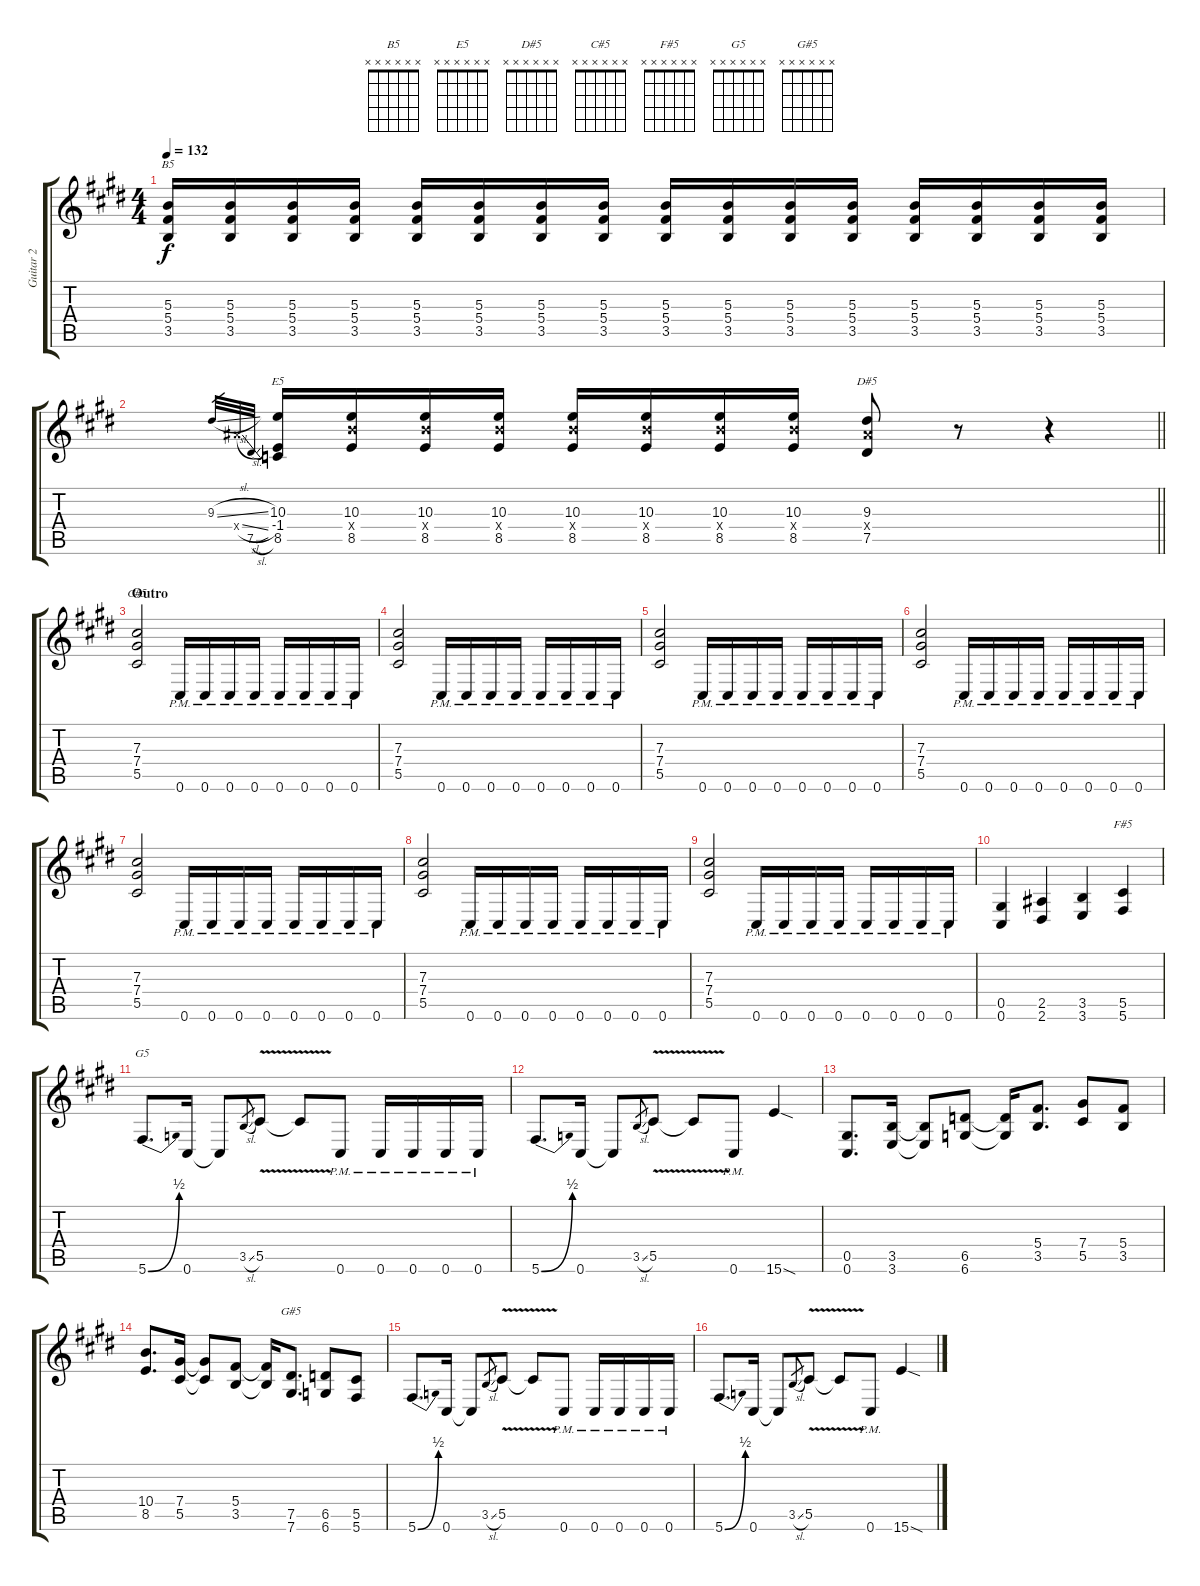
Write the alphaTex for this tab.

\track ("Guitar 2" "Guitar 2") {instrument distortionguitar}
\staff {score tabs}
\tuning (Eb4 Bb3 Gb3 Db3 Ab2 Db2) {hide}
\chord ("B5" x x x x x x)
\chord ("E5" x x x x x x)
\chord ("D#5" x x x x x x)
\chord ("C#5" x x x x x x)
\chord ("F#5" x x x x x x)
\chord ("G5" x x x x x x)
\chord ("G#5" x x x x x x)
\ts (4 4)
\tempo 132
\clef g2
\ks c#minor
(5.3 5.4 3.5).16{ch "B5" dy f} (5.3 5.4 3.5).16 (5.3 5.4 3.5).16 (5.3 5.4 3.5).16 (5.3 5.4 3.5).16 (5.3 5.4 3.5).16 (5.3 5.4 3.5).16 (5.3 5.4 3.5).16 (5.3 5.4 3.5).16 (5.3 5.4 3.5).16 (5.3 5.4 3.5).16 (5.3 5.4 3.5).16 (5.3 5.4 3.5).16 (5.3 5.4 3.5).16 (5.3 5.4 3.5).16 (5.3 5.4 3.5).16 |
\barLineRight lightlight
9.3{sl}.32{gr} 9.4{sl x}.32{gr} 7.5{sl}.32{gr} (10.3 -1.4 8.5).16{ch "E5"} (10.3 10.4{x} 8.5).16 (10.3 10.4{x} 8.5).16 (10.3 10.4{x} 8.5).16 (10.3 10.4{x} 8.5).16 (10.3 10.4{x} 8.5).16 (10.3 10.4{x} 8.5).16 (10.3 10.4{x} 8.5).16 (9.3 9.4{x} 7.5).8{ch "D#5"} r.8 r.4 |
\section ("" "Outro")
(7.3 7.4 5.5).2{ch "C#5"} 0.6{pm}.16 0.6{pm}.16 0.6{pm}.16 0.6{pm}.16 0.6{pm}.16 0.6{pm}.16 0.6{pm}.16 0.6{pm}.16 |
(7.3 7.4 5.5).2 0.6{pm}.16 0.6{pm}.16 0.6{pm}.16 0.6{pm}.16 0.6{pm}.16 0.6{pm}.16 0.6{pm}.16 0.6{pm}.16 |
(7.3 7.4 5.5).2 0.6{pm}.16 0.6{pm}.16 0.6{pm}.16 0.6{pm}.16 0.6{pm}.16 0.6{pm}.16 0.6{pm}.16 0.6{pm}.16 |
(7.3 7.4 5.5).2 0.6{pm}.16 0.6{pm}.16 0.6{pm}.16 0.6{pm}.16 0.6{pm}.16 0.6{pm}.16 0.6{pm}.16 0.6{pm}.16 |
(7.3 7.4 5.5).2 0.6{pm}.16 0.6{pm}.16 0.6{pm}.16 0.6{pm}.16 0.6{pm}.16 0.6{pm}.16 0.6{pm}.16 0.6{pm}.16 |
(7.3 7.4 5.5).2 0.6{pm}.16 0.6{pm}.16 0.6{pm}.16 0.6{pm}.16 0.6{pm}.16 0.6{pm}.16 0.6{pm}.16 0.6{pm}.16 |
(7.3 7.4 5.5).2 0.6{pm}.16 0.6{pm}.16 0.6{pm}.16 0.6{pm}.16 0.6{pm}.16 0.6{pm}.16 0.6{pm}.16 0.6{pm}.16 |
(0.5 0.6).4 (2.5 2.6).4 (3.5 3.6).4 (5.5 5.6).4{ch "F#5"} |
5.6{be (bend 0 0 60 2)}.8{d ch "G5"} 0.6.16 0.6{t}.8 3.5{sl}.8{gr} 5.5{v}.8 5.5{t}.8 0.6{pm}.8 0.6{pm}.16 0.6{pm}.16 0.6{pm}.16 0.6{pm}.16 |
5.6{be (bend 0 0 60 2)}.8{d} 0.6.16 0.6{t}.8 3.5{sl}.8{gr} 5.5{v}.8 5.5{t}.8 0.6{pm}.8 15.6{sod}.4 |
(0.5 0.6).8{d} (3.5 3.6).16 (3.5{t} 3.6{t}).8 (6.5 6.6).8 (6.5{t} 6.6{t}).16 (5.4 3.5).8{d} (7.4 5.5).8 (5.4 3.5).8 |
(10.4 8.5).8{d} (7.4 5.5).16 (7.4{t} 5.5{t}).8 (5.4 3.5).8 (5.4{t} 3.5{t}).16 (7.5 7.6).8{d ch "G#5"} (6.5 6.6).8 (5.5 5.6).8 |
5.6{be (bend 0 0 60 2)}.8{d} 0.6.16 0.6{t}.8 3.5{sl}.8{gr} 5.5{v}.8 5.5{t}.8 0.6{pm}.8 0.6{pm}.16 0.6{pm}.16 0.6{pm}.16 0.6{pm}.16 |
5.6{be (bend 0 0 60 2)}.8{d} 0.6.16 0.6{t}.8 3.5{sl}.8{gr} 5.5{v}.8 5.5{t}.8 0.6{pm}.8 15.6{sod}.4
